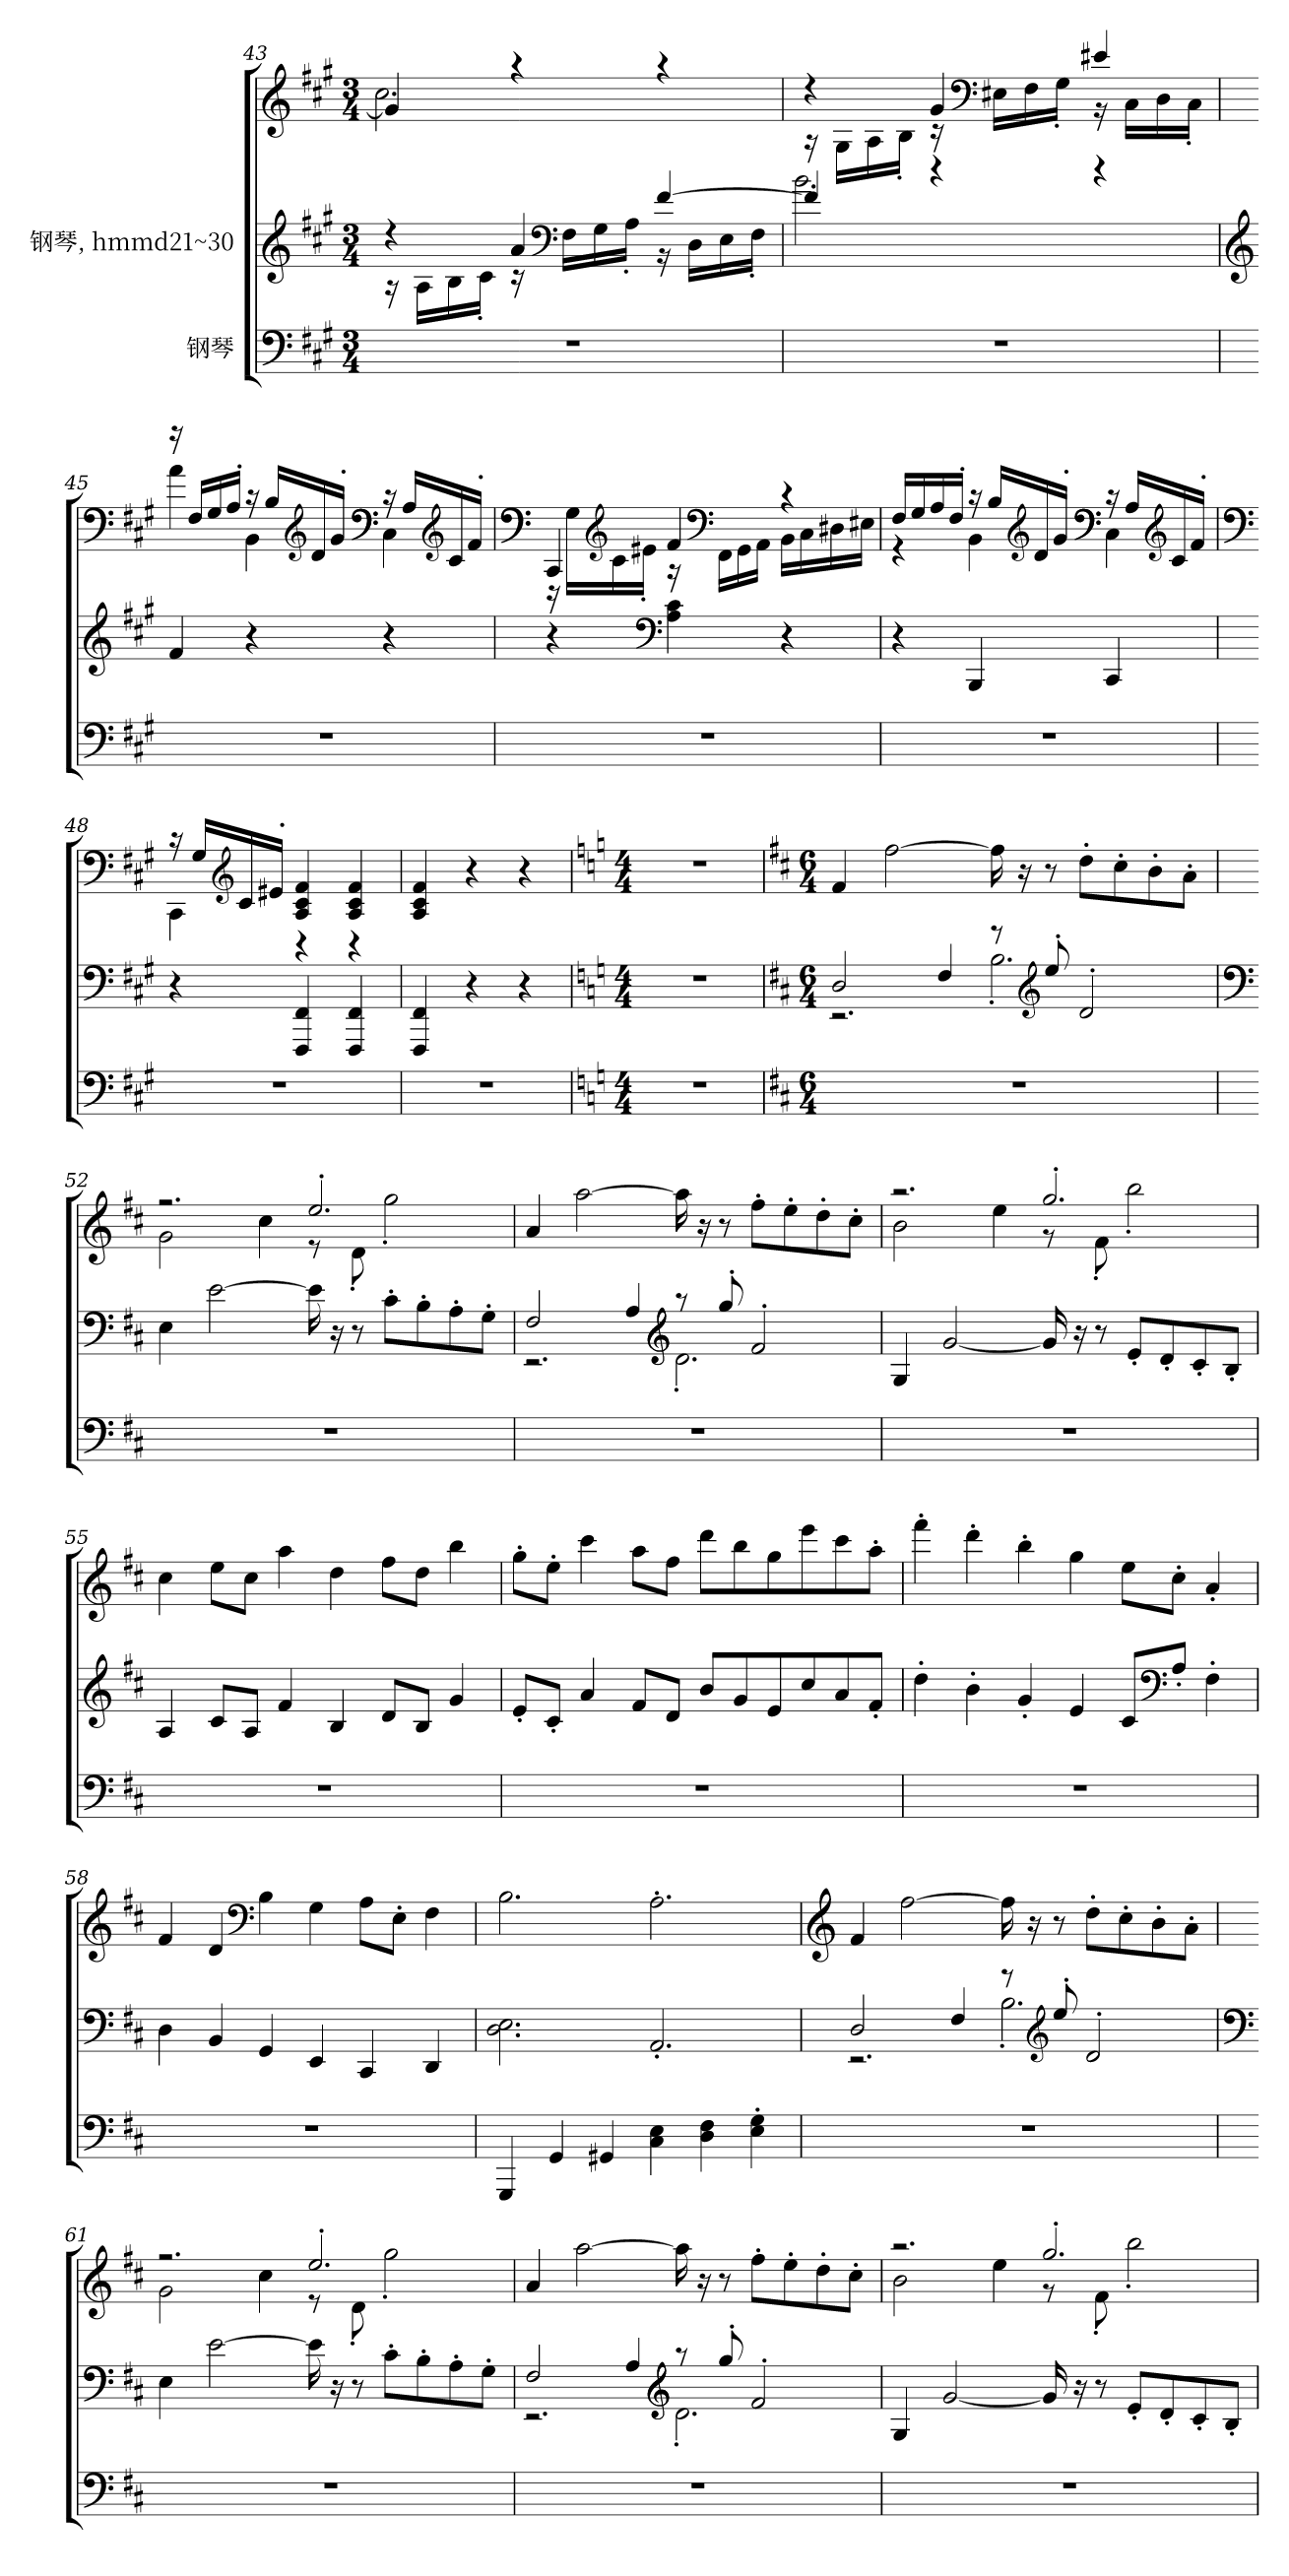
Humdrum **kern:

**kern	**kern	**kern
*part2	*part1	*part1
*staff3	*staff2	*staff1
*I"钢琴	*I"钢琴, hmmd21~30	*
*clefF4	*clefG2	*clefG2
*k[f#c#g#]	*k[f#c#g#]	*k[f#c#g#]
*M3/4	*M3/4	*M3/4
=43	=43	=43
*	*^	*^
2.r	4r	16r	4g#/]	2.cc#\
.	.	16A\LL	.	.
.	.	16B\	.	.
.	.	16c#'\JJ	.	.
.	4a/	16r	4r	.
*	*clefF4	*	*	*
.	.	16F#\LL	.	.
.	.	16G#\	.	.
.	.	16A'\JJ	.	.
.	[4f#/	16r	4r	.
.	.	16D\LL	.	.
.	.	16E\	.	.
.	.	16F#'\JJ	.	.
!!LO:LB:g=z	!!
=44	=44	=44	=44	=44
2.r	4f#/]	2.b\	4r	16r
.	.	.	.	16G#\LL
.	.	.	.	16A\
.	.	.	.	16B'\JJ
.	4r	.	4g#/	16r
*	*	*	*clefF4	*
.	.	.	.	16E#X\LL
.	.	.	.	16F#\
.	.	.	.	16G#'\JJ
.	4r	.	4e#X/	16r
.	.	.	.	16C#\LL
.	.	.	.	16D\
.	.	.	.	16C#'\JJ
*	*v	*v	*	*
=45	=45	=45	=45
*	*clefG2	*	*
2.r	4f#/	16r	4a\
.	.	16F#/LL	.
.	.	16G#/	.
.	.	16A'/JJ	.
.	4r	16r	4BB\
.	.	16B/LL	.
*	*	*clefG2	*
.	.	16d/	.
.	.	16g#'/JJ	.
*	*	*clefF4	*
.	4r	16r	4C#\
.	.	16A/LL	.
*	*	*clefG2	*
.	.	16c#/	.
.	.	16f#'/JJ	.
!!LO:LB:g=z	!!
=46	=46	=46	=46
*	*	*clefF4	*
2.r	4r	4CC#/	16r
.	.	.	16G#\LL
*	*	*clefG2	*
.	.	.	16c#\
.	.	.	16e#X'\JJ
*	*clefF4	*	*
.	4A\ 4c#\	4f#/	16r
*	*	*clefF4	*
.	.	.	16FF#\LL
.	.	.	16GG#\
.	.	.	16AA\JJ
.	4r	4r	16BB\LL
.	.	.	16C#\
.	.	.	16D#X\
.	.	.	16E#X\JJ
=47	=47	=47	=47
2.r	4r	16F#/LL	4r
.	.	16G#/	.
.	.	16A/	.
.	.	16F#'/JJ	.
.	4BBB/	16r	4BB\
.	.	16B/LL	.
*	*	*clefG2	*
.	.	16d/	.
.	.	16g#'/JJ	.
*	*	*clefF4	*
.	4CC#/	16r	4C#\
.	.	16A/LL	.
*	*	*clefG2	*
.	.	16c#/	.
.	.	16f#'/JJ	.
!!LO:LB:g=z	!!
=48	=48	=48	=48
*	*	*clefF4	*
2.r	4r	16r	4CC#\
.	.	16G#/LL	.
*	*	*clefG2	*
.	.	16c#/	.
.	.	16e#X'/JJ	.
.	4FFF#/ 4FF#/	4A/ 4c#/ 4f#/	4r
.	4FFF#/ 4FF#/	4A/ 4c#/ 4f#/	4r
*	*	*v	*v
=49	=49	=49
2.r	4FFF#/ 4FF#/	4A/ 4c#/ 4f#/
.	4r	4r
.	4r	4r
=50	=50	=50
*k[]	*k[]	*k[]
*M4/4	*M4/4	*M4/4
1r	1r	1r
=51	=51	=51
*k[f#c#]	*k[f#c#]	*k[f#c#]
*M6/4	*M6/4	*M6/4
*	*^	*
1.r	2D/	2.r	4f#/
.	.	.	[2ff#\
.	4F#/	.	.
.	8r	2.B'\	16ff#\]
.	.	.	16r
*	*clefG2	*	*
.	8ee'/	.	8r
.	2d'/	.	8dd'\L
.	.	.	8cc#'\
.	.	.	8b'\
.	.	.	8a'\J
*	*v	*v	*
!!LO:PB:g=z
=52	=52	=52
*	*clefF4	*
*	*	*^
1.r	4E\	2.r	2g\
.	[2e\	.	.
.	.	.	4cc#\
.	16e\]	2.ee'/	8r
.	16r	.	.
.	8r	.	8d'\
.	8c#'\L	.	2gg'\
.	8B'\	.	.
.	8A'\	.	.
.	8G'\J	.	.
*	*	*v	*v
=53	=53	=53
*	*^	*
1.r	2F#/	2.r	4a/
.	.	.	[2aa\
.	4A/	.	.
*	*clefG2	*	*
.	8r	2.d'\	16aa\]
.	.	.	16r
.	8gg'/	.	8r
.	2f#'/	.	8ff#'\L
.	.	.	8ee'\
.	.	.	8dd'\
.	.	.	8cc#'\J
*	*v	*v	*
=54	=54	=54
*	*	*^
1.r	4G/	2.r	2b\
.	[2g/	.	.
.	.	.	4ee\
.	16g/]	2.gg'/	8r
.	16r	.	.
.	8r	.	8f#'\
.	8e'/L	.	2bb'\
.	8d'/	.	.
.	8c#'/	.	.
.	8B'/J	.	.
*	*	*v	*v
=55	=55	=55
1.r	4A/	4cc#\
.	8c#/L	8ee\L
.	8A/J	8cc#\J
.	4f#/	4aa\
.	4B/	4dd\
.	8d/L	8ff#\L
.	8B/J	8dd\J
.	4g/	4bb\
!!LO:LB:g=z
=56	=56	=56
1.r	8e'/L	8gg'\L
.	8c#'/J	8ee'\J
.	4a/	4ccc#\
.	8f#/L	8aa\L
.	8d/J	8ff#\J
.	8b/L	8ddd\L
.	8g/	8bb\
.	8e/	8gg\
.	8cc#/	8eee\
.	8a/	8ccc#\
.	8f#'/J	8aa'\J
=57	=57	=57
1.r	4dd'\	4fff#'\
.	4b'\	4ddd'\
.	4g'/	4bb'\
.	4e/	4gg\
.	8c#/L	8ee\L
*	*clefF4	*
.	8A'/J	8cc#'\J
.	4F#'\	4a'/
=58	=58	=58
1.r	4D\	4f#/
.	4BB/	4d/
*	*	*clefF4
.	4GG/	4B\
.	4EE/	4G\
.	4CC#/	8A\L
.	.	8E'\J
.	4DD/	4F#\
=59	=59	=59
4GGG/	2.D\ 2.E\	2.B\
4GG/	.	.
4GG#X/	.	.
4C#\ 4E\	2.AA'/	2.A'\
4D\ 4F#\	.	.
4E\' 4G\'	.	.
!!LO:LB:g=z
=60	=60	=60
*	*	*clefG2
*	*^	*
1.r	2D/	2.r	4f#/
.	.	.	[2ff#\
.	4F#/	.	.
.	8r	2.B'\	16ff#\]
.	.	.	16r
*	*clefG2	*	*
.	8ee'/	.	8r
.	2d'/	.	8dd'\L
.	.	.	8cc#'\
.	.	.	8b'\
.	.	.	8a'\J
*	*v	*v	*
=61	=61	=61
*	*clefF4	*
*	*	*^
1.r	4E\	2.r	2g\
.	[2e\	.	.
.	.	.	4cc#\
.	16e\]	2.ee'/	8r
.	16r	.	.
.	8r	.	8d'\
.	8c#'\L	.	2gg'\
.	8B'\	.	.
.	8A'\	.	.
.	8G'\J	.	.
*	*	*v	*v
=62	=62	=62
*	*^	*
1.r	2F#/	2.r	4a/
.	.	.	[2aa\
.	4A/	.	.
*	*clefG2	*	*
.	8r	2.d'\	16aa\]
.	.	.	16r
.	8gg'/	.	8r
.	2f#'/	.	8ff#'\L
.	.	.	8ee'\
.	.	.	8dd'\
.	.	.	8cc#'\J
*	*v	*v	*
!!LO:LB:g=z
=63	=63	=63
*	*	*^
1.r	4G/	2.r	2b\
.	[2g/	.	.
.	.	.	4ee\
.	16g/]	2.gg'/	8r
.	16r	.	.
.	8r	.	8f#'\
.	8e'/L	.	2bb'\
.	8d'/	.	.
.	8c#'/	.	.
.	8B'/J	.	.
*	*	*v	*v
=	=	=
*-	*-	*-
